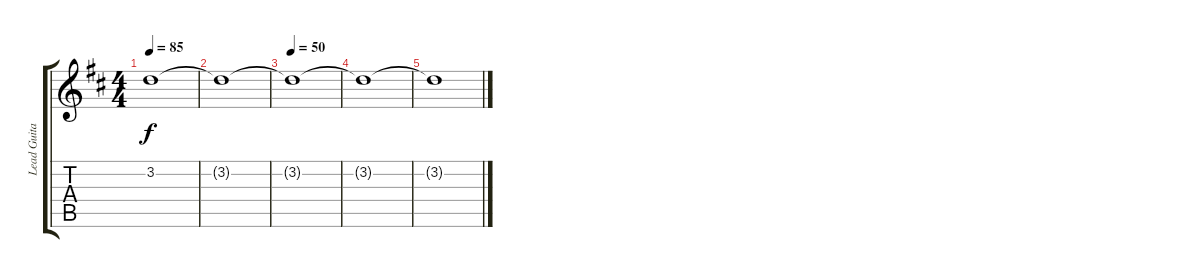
\track ("Lead Guitar" "Lead Guita") {instrument acousticguitarsteel}
\staff {score tabs}
\tuning (E4 B3 G3 D3 A2 E2) {hide}
\ts (4 4)
\tempo 85
\clef g2
\ks d
3.2{t}.1{dy f volume 0} |
3.2{t}.1 |
\tempo 50
3.2{t}.1 |
3.2{t}.1 |
3.2{t}.1
